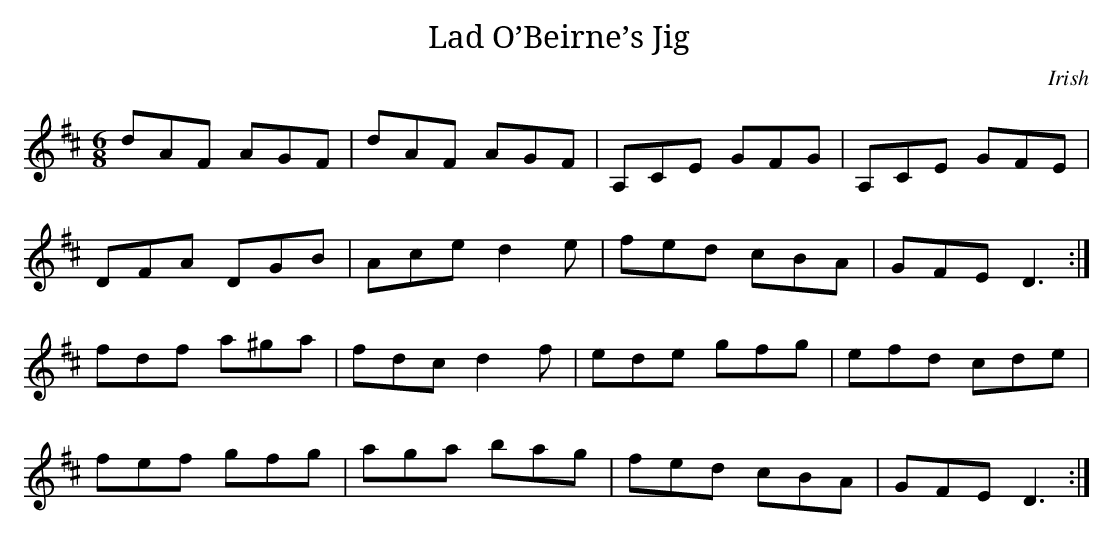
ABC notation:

X:1
T:Lad O’Beirne’s Jig
M:6/8
K:D
dAF AGF | dAF AGF | A,CE GFG | A,CE GFE |
DFA DGB | Ace d2 e | fed cBA | GFE D3 :|
fdf a^ga | fdc d2 f | ede gfg | efd cde |
fef gfg | aga bag | fed cBA | GFE D3 :|
